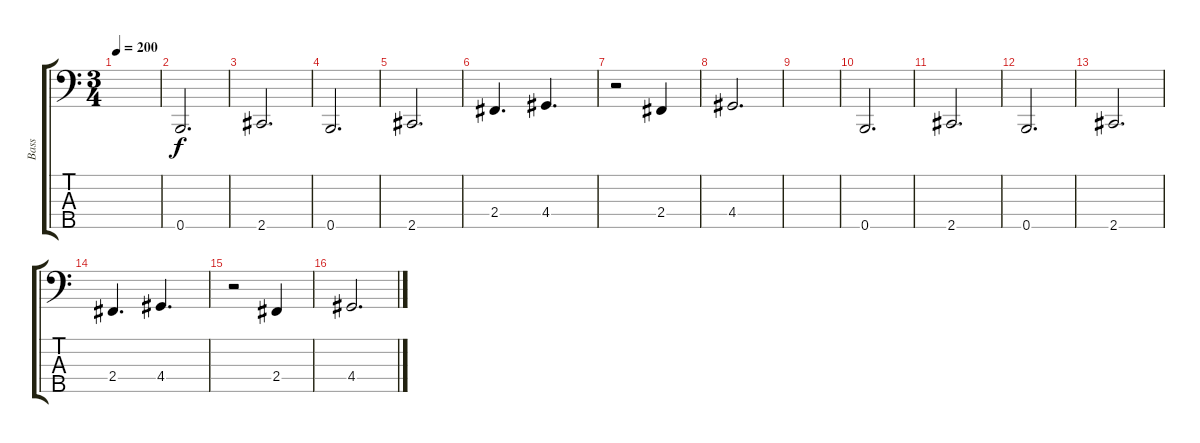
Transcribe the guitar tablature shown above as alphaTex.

\track ("Bass" "Bass") {instrument electricbasspick}
\staff {score tabs}
\tuning (G2 D2 A1 E1 B0) {hide}
\ts (3 4)
\tempo 200
\clef f4
\ks c
|
0.5.2{d} |
2.5.2{d} |
0.5.2{d} |
2.5.2{d} |
2.4.4{d} 4.4.4{d} |
r.2 2.4.4 |
4.4.2{d} |
|
0.5.2{d} |
2.5.2{d} |
0.5.2{d} |
2.5.2{d} |
2.4.4{d} 4.4.4{d} |
r.2 2.4.4 |
4.4.2{d}
